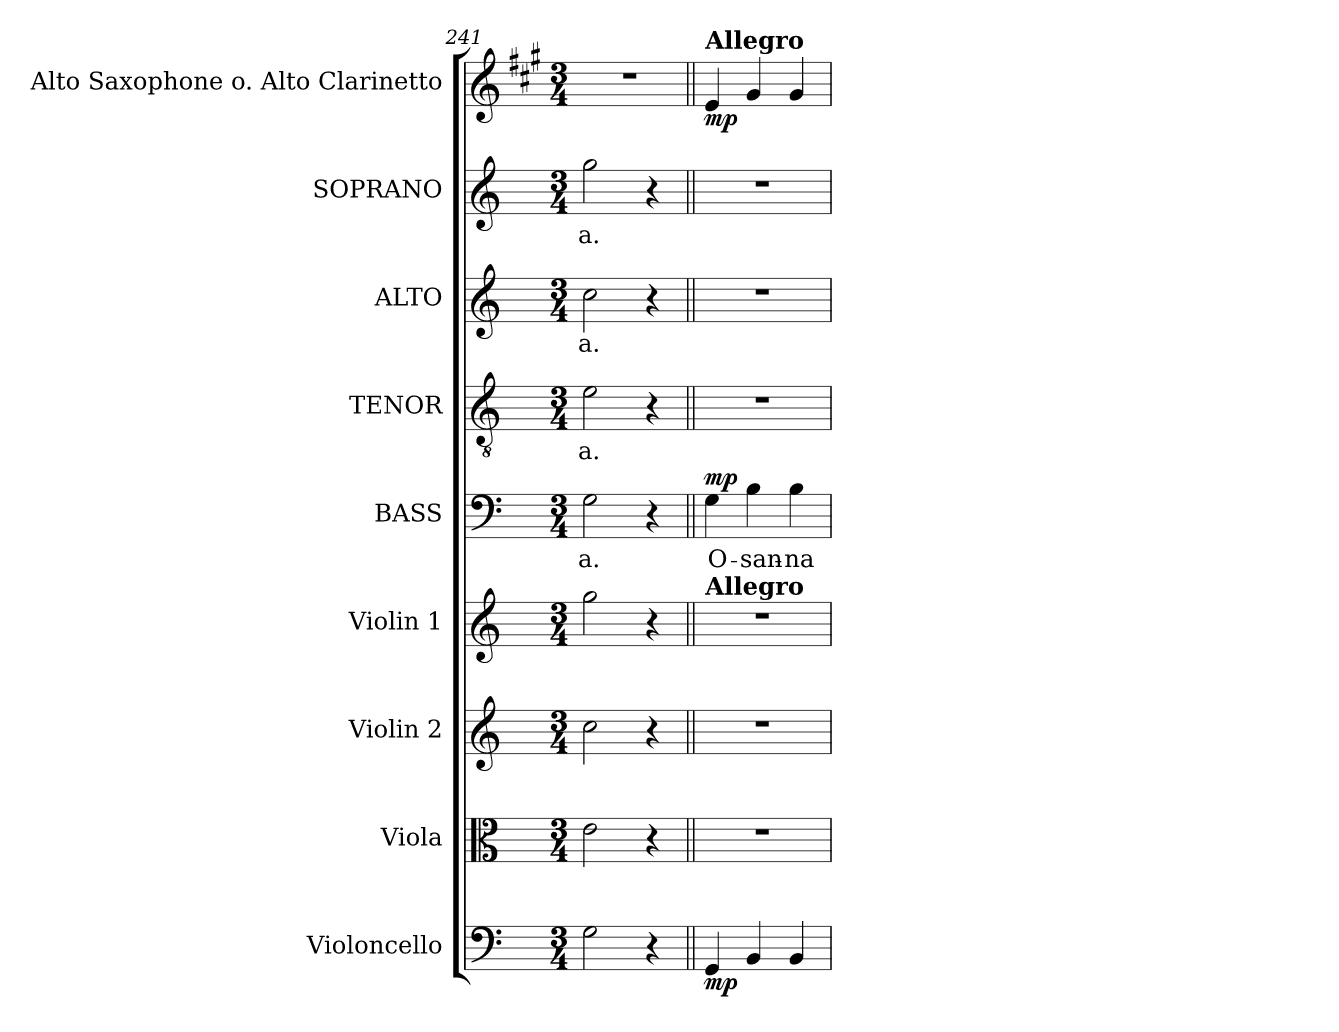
**kern	**dynam	**kern	**kern	**kern	**kern	**text	**dynam	**kern	**text	**kern	**text	**kern	**text	**kern	**dynam
*part9	*part9	*part8	*part7	*part6	*part5	*part5	*part5	*part4	*part4	*part3	*part3	*part2	*part2	*part1	*part1
*staff9	*staff9	*staff8	*staff7	*staff6	*staff5	*staff5	*staff5	*staff4	*staff4	*staff3	*staff3	*staff2	*staff2	*staff1	*staff1
*I"Violoncello	*	*I"Viola	*I"Violin 2	*I"Violin 1	*I"BASS	*	*	*I"TENOR	*	*I"ALTO	*	*I"SOPRANO	*	*I"Alto Saxophone o. Alto Clarinetto	*
*I'Vc.	*	*I'Vla.	*I'Vln. 2	*I'Vln. 1	*I'B.	*	*	*I'T.	*	*I'A.	*	*I'S.	*	*I'Alto Sax. o. Alto Clar.	*
*clefF4	*	*clefC3	*clefG2	*clefG2	*clefF4	*	*	*clefGv2	*	*clefG2	*	*clefG2	*	*clefG2	*
*	*	*	*	*	*	*	*	*ITrd7c12	*	*	*	*	*	*ITrd5c9	*
*k[]	*	*k[]	*k[]	*k[]	*k[]	*	*	*k[]	*	*k[]	*	*k[]	*	*k[]	*
*C:	*	*C:	*C:	*C:	*C:	*	*	*C:	*	*C:	*	*C:	*	*C:	*
*M3/4	*	*M3/4	*M3/4	*M3/4	*M3/4	*	*	*M3/4	*	*M3/4	*	*M3/4	*	*M3/4	*
=241	=241	=241	=241	=241	=241	=241	=241	=241	=241	=241	=241	=241	=241	=241	=241
!	!	!	!	!	!	!LO:LY:b:color=#000000	!	!	!	!	!	!	!	!	!
!	!	!	!	!	!	!	!	!	!LO:LY:b:color=#000000	!	!	!	!	!	!
!	!	!	!	!	!	!	!	!	!	!	!LO:LY:b:color=#000000	!	!	!	!
!	!	!	!	!	!	!	!	!	!	!	!	!	!LO:LY:b:color=#000000	!LO:N:vis=1	!
2Gi\	.	2ei\	2cci\	2ggi\	2Gi\	-a.	.	2Ei\	-a.	2cci\	-a.	2ggi\	-a.	2.r	.
4r	.	4r	4r	4r	4r	.	.	4r	.	4r	.	4r	.	.	.
=242||	=242||	=242||	=242||	=242||	=242||	=242||	=242||	=242||	=242||	=242||	=242||	=242||	=242||	=242||	=242||
!	!	!LO:N:vis=1	!LO:N:vis=1	!LO:N:vis=1	!	!	!	!	!	!	!	!	!	!	!
*	*	*	*	*MM120	*	*	*	*	*	*	*	*	*	*MM120	*
!	!	!	!	!	!	!	!	!	!	!	!	!	!	!LO:TX:a:B:t=Allegro	!
!	!	!	!	!LO:TX:a:B:t=Allegro	!	!	!	!	!	!	!	!	!	!	!
!	!	!	!	!	!	!LO:LY:b:color=#000000	!	!LO:N:vis=1	!	!LO:N:vis=1	!	!LO:N:vis=1	!	!	!
4GGi/	mp	2.r	2.r	2.r	4Gi\	O-	mp	2.r	.	2.r	.	2.r	.	4Gi/	mp
!	!	!	!	!	!	!LO:LY:b:color=#000000	!	!	!	!	!	!	!	!	!
4BBi/	.	.	.	.	4Bi\	-san-	.	.	.	.	.	.	.	4Bi/	.
!	!	!	!	!	!	!LO:LY:b:color=#000000	!	!	!	!	!	!	!	!	!
4BBi/	.	.	.	.	4Bi\	-na	.	.	.	.	.	.	.	4Bi/	.
=	=	=	=	=	=	=	=	=	=	=	=	=	=	=	=
*-	*-	*-	*-	*-	*-	*-	*-	*-	*-	*-	*-	*-	*-	*-	*-
